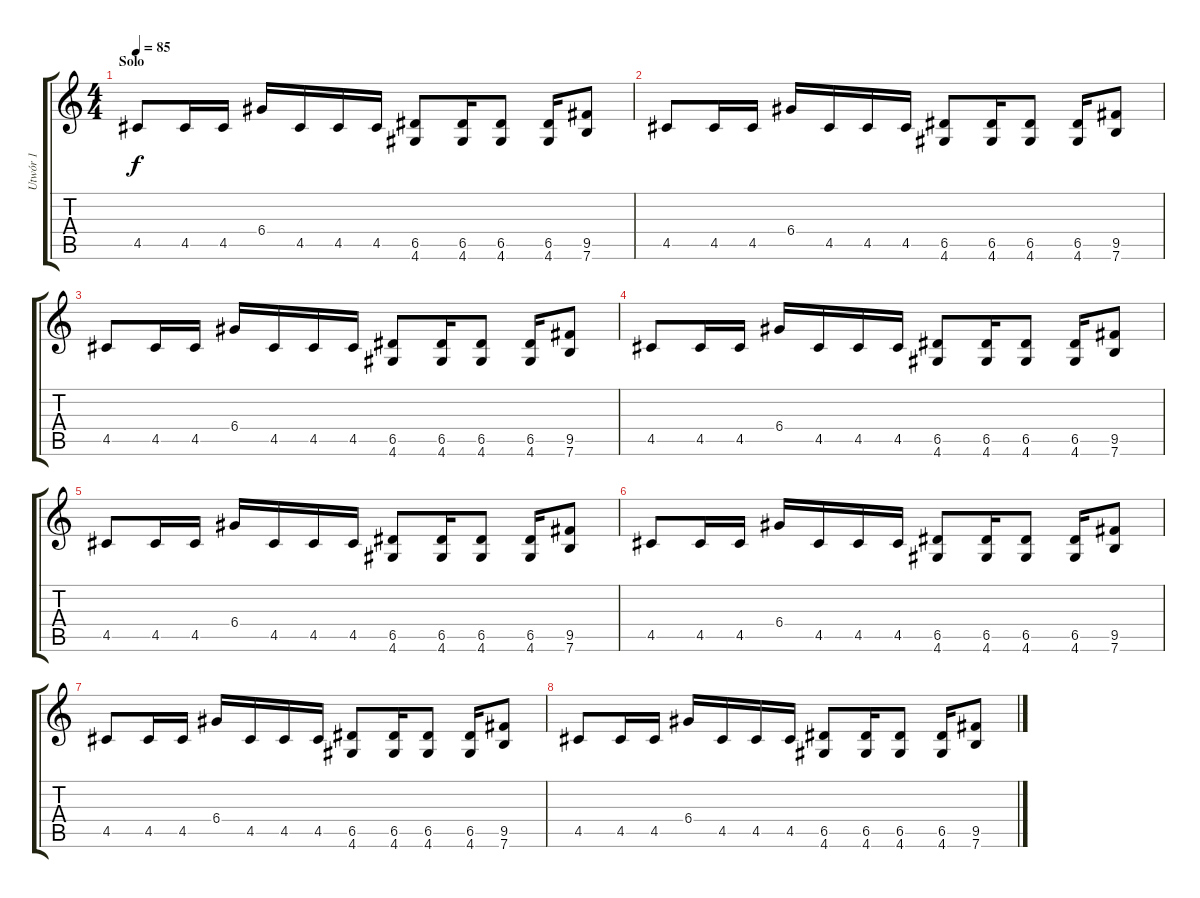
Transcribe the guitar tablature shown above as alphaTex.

\track ("Utwór 1" "Utwór 1") {instrument distortionguitar}
\staff {score tabs}
\tuning (E4 B3 G3 D3 A2 E2) {hide}
\ts (4 4)
\section ("" "Solo")
\tempo 85
\clef g2
\ks c
4.5.8{dy f} 4.5.16 4.5.16 6.4.16 4.5.16 4.5.16 4.5.16 (6.5 4.6).8 (6.5 4.6).16 (6.5 4.6).8 (6.5 4.6).16 (9.5 7.6).8 |
4.5.8 4.5.16 4.5.16 6.4.16 4.5.16 4.5.16 4.5.16 (6.5 4.6).8 (6.5 4.6).16 (6.5 4.6).8 (6.5 4.6).16 (9.5 7.6).8 |
4.5.8 4.5.16 4.5.16 6.4.16 4.5.16 4.5.16 4.5.16 (6.5 4.6).8 (6.5 4.6).16 (6.5 4.6).8 (6.5 4.6).16 (9.5 7.6).8 |
4.5.8 4.5.16 4.5.16 6.4.16 4.5.16 4.5.16 4.5.16 (6.5 4.6).8 (6.5 4.6).16 (6.5 4.6).8 (6.5 4.6).16 (9.5 7.6).8 |
4.5.8 4.5.16 4.5.16 6.4.16 4.5.16 4.5.16 4.5.16 (6.5 4.6).8 (6.5 4.6).16 (6.5 4.6).8 (6.5 4.6).16 (9.5 7.6).8 |
4.5.8 4.5.16 4.5.16 6.4.16 4.5.16 4.5.16 4.5.16 (6.5 4.6).8 (6.5 4.6).16 (6.5 4.6).8 (6.5 4.6).16 (9.5 7.6).8 |
4.5.8 4.5.16 4.5.16 6.4.16 4.5.16 4.5.16 4.5.16 (6.5 4.6).8 (6.5 4.6).16 (6.5 4.6).8 (6.5 4.6).16 (9.5 7.6).8 |
4.5.8 4.5.16 4.5.16 6.4.16 4.5.16 4.5.16 4.5.16 (6.5 4.6).8 (6.5 4.6).16 (6.5 4.6).8 (6.5 4.6).16 (9.5 7.6).8
